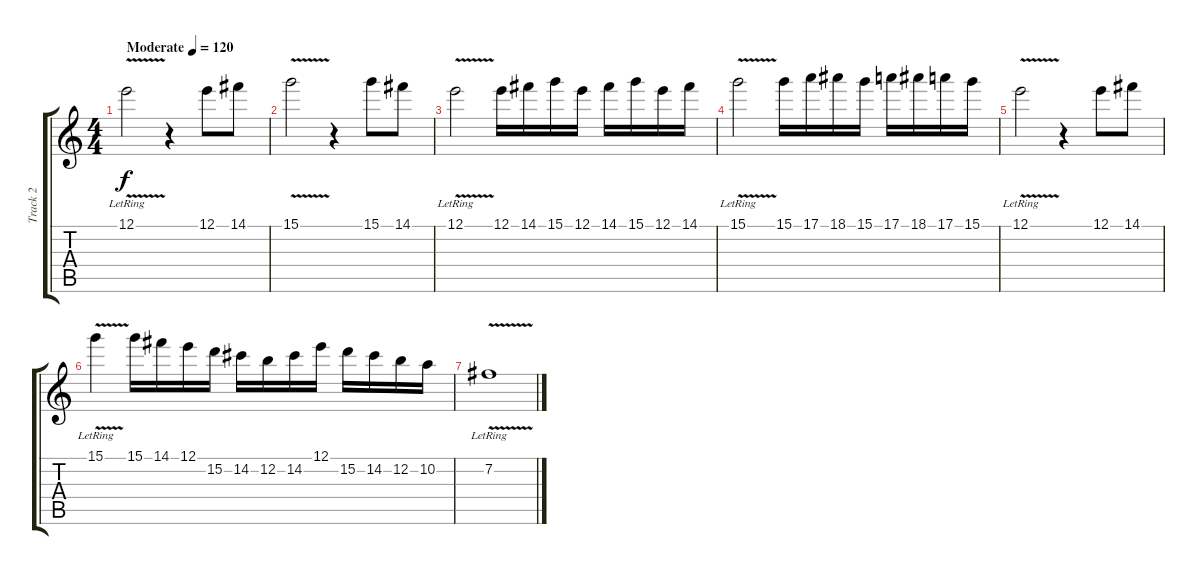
\track ("Track 2" "Track 2") {instrument distortionguitar}
\staff {score tabs}
\tuning (E4 B3 G3 D3 A2 E2) {hide}
\ts (4 4)
\tempo (120 "Moderate")
\clef g2
\ks c
12.1{v lr}.2{dy f instrument distortionguitar} r.4 12.1.8 14.1.8 |
15.1{v}.2 r.4 15.1.8 14.1.8 |
12.1{v lr}.2 12.1.16 14.1.16 15.1.16 12.1.16 14.1.16 15.1.16 12.1.16 14.1.16 |
15.1{v lr}.2 15.1.16 17.1.16 18.1.16 15.1.16 17.1.16 18.1.16 17.1.16 15.1.16 |
12.1{v lr}.2 r.4 12.1.8 14.1.8 |
15.1{v lr}.4 15.1.16 14.1.16 12.1.16 15.2.16 14.2.16 12.2.16 14.2.16 12.1.16 15.2.16 14.2.16 12.2.16 10.2.16 |
7.2{v lr}.1
